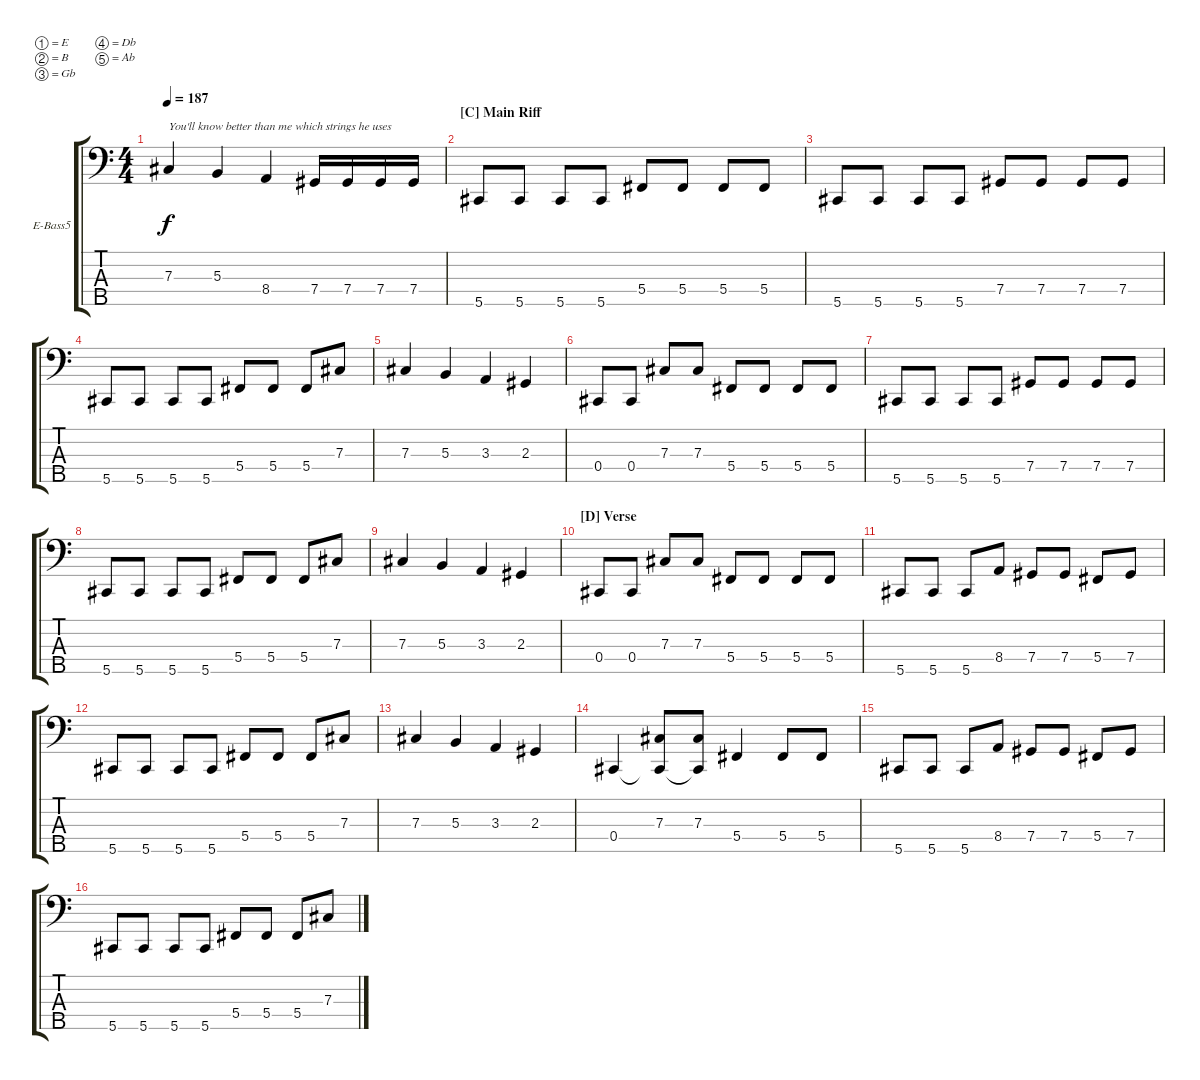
\defaultSystemsLayout 4
\bracketExtendMode groupsimilarinstruments
\firstSystemTrackNameOrientation horizontal
\otherSystemsTrackNameOrientation horizontal
\track ("Bass" "E-Bass5") {instrument electricbassfinger}
\staff {score tabs}
\tuning (E2 B1 Gb1 Db1 Ab0)
\ts (4 4)
\tempo 187
\clef f4
\scale
0.333333
\ks c
7.3.4{txt "You'll know better than me which strings he uses" dy f} 5.3.4 8.4.4 7.4.16 7.4.16 7.4.16 7.4.16 |
\section ("C" "Main Riff")
\scale
0.333333 5.5.8 5.5.8 5.5.8 5.5.8 5.4.8 5.4.8 5.4.8 5.4.8 |
\scale
0.333333 5.5.8 5.5.8 5.5.8 5.5.8 7.4.8 7.4.8 7.4.8 7.4.8 |
\scale
0.333333 5.5.8 5.5.8 5.5.8 5.5.8 5.4.8 5.4.8 5.4.8 7.3.8 |
\scale
0.333333 7.3.4 5.3.4 3.3.4 2.3.4 |
\scale
0.333333 0.4.8 0.4.8 7.3.8 7.3.8 5.4.8 5.4.8 5.4.8 5.4.8 |
\scale
0.333333 5.5.8 5.5.8 5.5.8 5.5.8 7.4.8 7.4.8 7.4.8 7.4.8 |
\scale
0.333333 5.5.8 5.5.8 5.5.8 5.5.8 5.4.8 5.4.8 5.4.8 7.3.8 |
\scale
0.333333 7.3.4 5.3.4 3.3.4 2.3.4 |
\section ("D" "Verse")
\scale
0.333333 0.4.8 0.4.8 7.3.8 7.3.8 5.4.8 5.4.8 5.4.8 5.4.8 |
\scale
0.333333 5.5.8 5.5.8 5.5.8 8.4.8 7.4.8 7.4.8 5.4.8 7.4.8 |
\scale
0.333333 5.5.8 5.5.8 5.5.8 5.5.8 5.4.8 5.4.8 5.4.8 7.3.8 |
\scale
0.333333 7.3.4 5.3.4 3.3.4 2.3.4 |
\scale
0.333333 0.4.4 (7.3 0.4{t}).8 (7.3 0.4{t}).8 5.4.4 5.4.8 5.4.8 |
\scale
0.333333 5.5.8 5.5.8 5.5.8 8.4.8 7.4.8 7.4.8 5.4.8 7.4.8 |
\scale
0.333333 5.5.8 5.5.8 5.5.8 5.5.8 5.4.8 5.4.8 5.4.8 7.3.8
